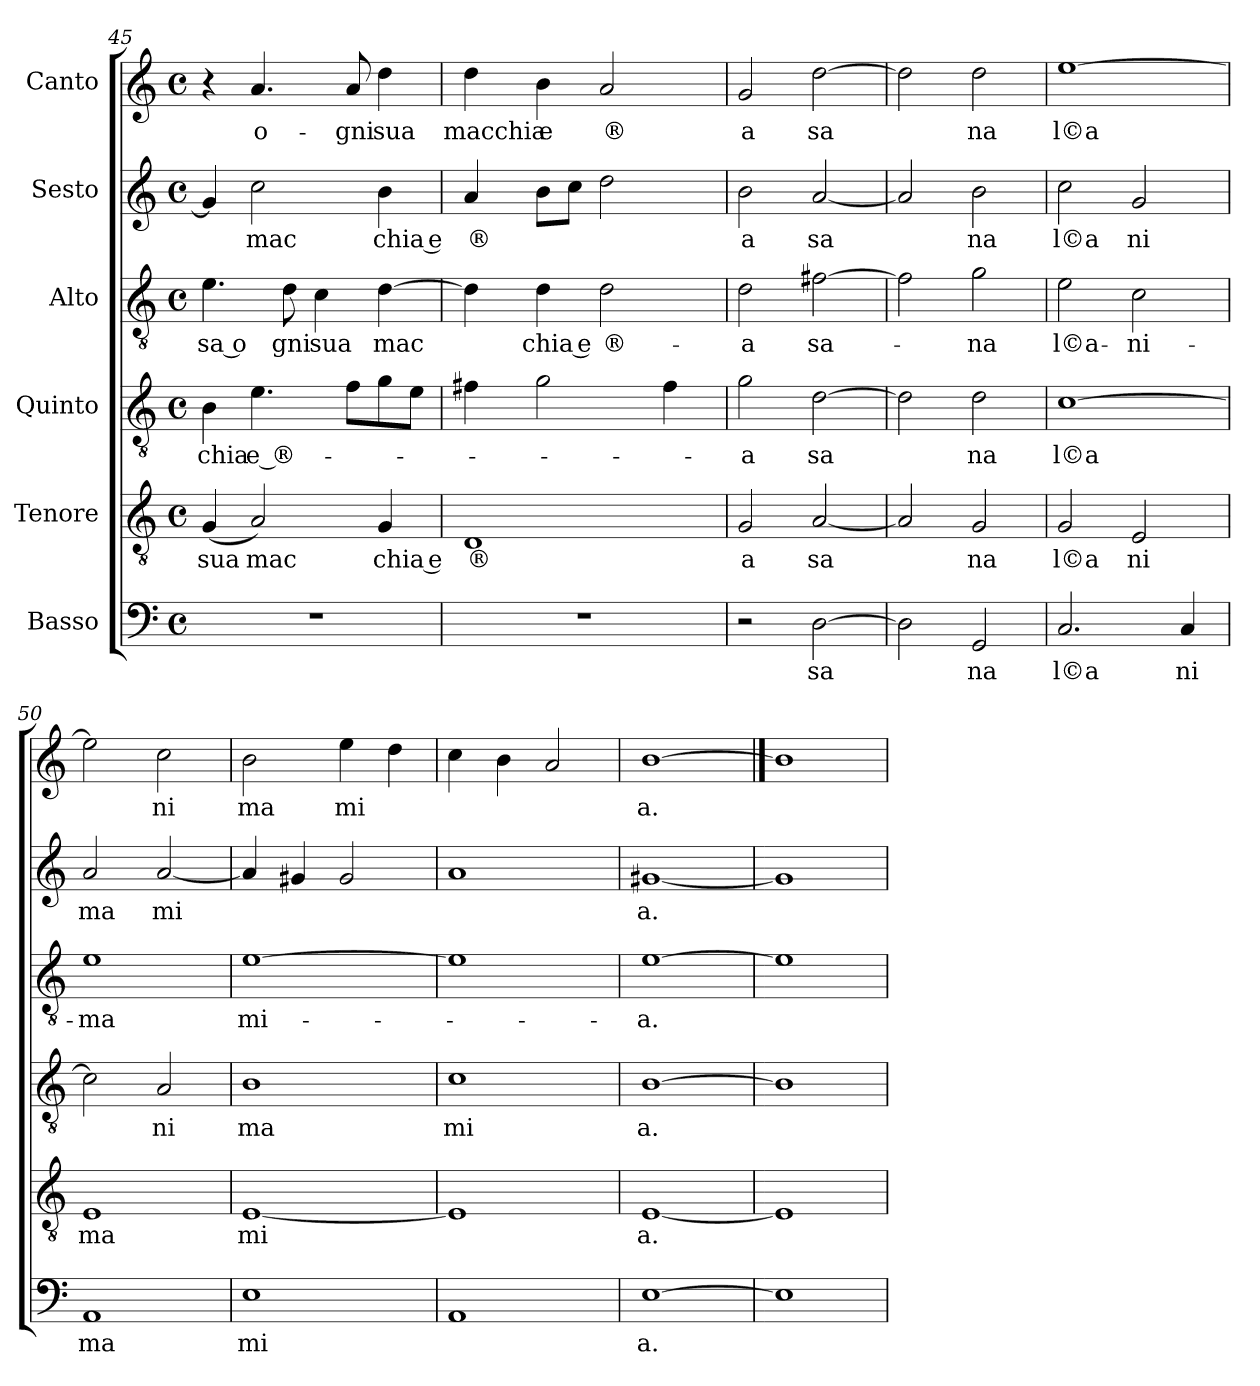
**kern	**text	**kern	**text	**kern	**text	**kern	**text	**kern	**text	**kern	**text
*part6	*part6	*part5	*part5	*part4	*part4	*part3	*part3	*part2	*part2	*part1	*part1
*staff6	*staff6	*staff5	*staff5	*staff4	*staff4	*staff3	*staff3	*staff2	*staff2	*staff1	*staff1
*I"Basso	*	*I"Tenore	*	*I"Quinto	*	*I"Alto	*	*I"Sesto	*	*I"Canto	*
*clefF4	*	*clefGv2	*	*clefGv2	*	*clefGv2	*	*clefG2	*	*clefG2	*
*M4/4	*	*M4/4	*	*M4/4	*	*M4/4	*	*M4/4	*	*M4/4	*
*met(c)	*	*met(c)	*	*met(c)	*	*met(c)	*	*met(c)	*	*met(c)	*
=45	=45	=45	=45	=45	=45	=45	=45	=45	=45	=45	=45
!	!	!	!LO:LY:b:cj	!	!LO:LY:b:cj	!	!LO:LY:b:rj	!	!	!	!
1r	.	(>4G/	sua	4B\	-chia	4.e\	sa o	4g/]	.	4r	.
!	!	!	!LO:LY:b:cj	!	!LO:LY:b:rj	!	!	!	!LO:LY:b:cj	!	!LO:LY:b:cj
.	.	2A/)	mac	4.e\	e ®-	.	.	2cc\	mac	4.a/	o-
!	!	!	!	!	!	!	!LO:LY:b:cj	!	!	!	!
.	.	.	.	.	.	8d\	gni	.	.	.	.
!	!	!	!	!	!	!	!LO:LY:b:cj	!	!	!	!
.	.	.	.	.	.	4c\	sua	.	.	.	.
!	!	!	!	!	!	!	!	!	!	!	!LO:LY:b:cj
.	.	.	.	8f\L	.	.	.	.	.	8a/	-gni
!	!	!	!LO:LY:b:cj	!	!	!	!LO:LY:b	!	!LO:LY:b:cj	!	!LO:LY:b:cj
.	.	4G/	chia e	8g\	.	[>4d\	mac	4b\	chia e	4dd\	sua
.	.	.	.	8e\J	.	.	.	.	.	.	.
!!LO:LB:g=z
=46	=46	=46	=46	=46	=46	=46	=46	=46	=46	=46	=46
!	!	!	!LO:LY:b:cj	!	!	!	!	!	!LO:LY:b:cj	!	!LO:LY:b
*	*	*	*	*^	*	*	*	*	*	*	*
1r	.	1D	®	4f#X\	8ryy	.	4d\]	.	4a/	®	4dd\	macchia
.	.	.	.	.	32ryy	.	.	.	.	.	.	.
.	.	.	.	.	2ryy	.	.	.	.	.	.	.
!	!	!	!	!	!	!	!	!LO:LY:b:cj	!	!	!	!LO:LY:b
.	.	.	.	2g\	.	.	4d\	chia e	8b\L	.	(<4b\	e
.	.	.	.	.	.	.	.	.	8cc\J)	.	.	.
!	!	!	!	!	!	!	!	!LO:LY:b:cj	!	!	!	!LO:LY:b:cj
.	.	.	.	.	.	.	(2d\	®-	2dd\	.	2a/	®
.	.	.	.	.	4ryy	.	.	.	.	.	.	.
.	.	.	.	4f#\	.	.	.	.	.	.	.	.
.	.	.	.	.	16.ryy	.	.	.	.	.	.	.
=47	=47	=47	=47	=47	=47	=47	=47	=47	=47	=47	=47	=47
!	!	!	!LO:LY:b:cj	!	!	!LO:LY:b:cj	!	!LO:LY:b:cj	!	!LO:LY:b:cj	!	!LO:LY:b:cj
*	*	*	*	*v	*v	*	*	*	*	*	*	*
2r	.	2G/	a	2g\	-a	2d\	-a	2b\	a	2g/	a
!	!LO:LY:b:cj	!	!LO:LY:b:cj	!	!LO:LY:b:cj	!	!LO:LY:b:cj	!	!LO:LY:b:cj	!	!LO:LY:b:cj
[>2D\	sa	[<2A/	sa	[>2d\	sa	[>2f#X\	sa-	[<2a/	sa	[>2dd\	sa
=48	=48	=48	=48	=48	=48	=48	=48	=48	=48	=48	=48
2D\]	.	2A/]	.	2d\]	.	2f#\]	.	2a/]	.	2dd\]	.
!	!LO:LY:b:cj	!	!LO:LY:b:cj	!	!LO:LY:b:cj	!	!LO:LY:b:cj	!	!LO:LY:b:cj	!	!LO:LY:b:cj
2GG/	na	2G/	na	2d\	na	2g\	-na	2b\	na	2dd\	na
=49	=49	=49	=49	=49	=49	=49	=49	=49	=49	=49	=49
!	!LO:LY:b:cj	!	!LO:LY:b:cj	!	!LO:LY:b:cj	!	!LO:LY:b:cj	!	!LO:LY:b:cj	!	!LO:LY:b:cj
2.C/	l©a	2G/	l©a	[>1c	l©a	2e\	l©a-	2cc\	l©a	[>1ee	l©a
!	!	!	!LO:LY:b:cj	!	!	!	!LO:LY:b:cj	!	!LO:LY:b:cj	!	!
.	.	2E/	ni	.	.	2c\	-ni-	2g/	ni	.	.
!	!LO:LY:b:cj	!	!	!	!	!	!	!	!	!	!
4C/	ni	.	.	.	.	.	.	.	.	.	.
=50	=50	=50	=50	=50	=50	=50	=50	=50	=50	=50	=50
!	!LO:LY:b:cj	!	!LO:LY:b:cj	!	!	!	!LO:LY:b:cj	!	!LO:LY:b:cj	!	!
1AA	ma	1E	ma	2c\]	.	1e	-ma	2a/	ma	2ee\]	.
!	!	!	!	!	!LO:LY:b:cj	!	!	!	!LO:LY:b	!	!LO:LY:b:cj
.	.	.	.	2A/	ni	.	.	[<2a/	mi	2cc\	ni
=51	=51	=51	=51	=51	=51	=51	=51	=51	=51	=51	=51
!	!LO:LY:b:cj	!	!LO:LY:b:cj	!	!LO:LY:b:cj	!	!LO:LY:b:cj	!	!	!	!LO:LY:b:cj
1E	mi	[<1E	mi	1B	ma	[>1e	mi-	4a/]	.	2b\	ma
.	.	.	.	.	.	.	.	4g#X/	.	.	.
!	!	!	!	!	!	!	!	!	!	!	!LO:LY:b
.	.	.	.	.	.	.	.	2g#/	.	4ee\	mi
.	.	.	.	.	.	.	.	.	.	4dd\	.
=52	=52	=52	=52	=52	=52	=52	=52	=52	=52	=52	=52
!	!	!	!	!	!LO:LY:b:cj	!	!	!	!	!	!
1AA	.	1E]	.	1c	mi	1e]	.	1a	.	4cc\	.
.	.	.	.	.	.	.	.	.	.	4b\	.
.	.	.	.	.	.	.	.	.	.	2a/	.
=53	=53	=53	=53	=53	=53	=53	=53	=53	=53	=53	=53
!	!LO:LY:b:cj	!	!LO:LY:b:cj	!	!LO:LY:b:cj	!	!LO:LY:b:cj	!	!LO:LY:b:cj	!	!LO:LY:b:cj
[1E	a.	[1E	a.	[1B	a.	[1e	-a.	[1g#X	a.	[1b	a.
=54	==54	=54	==54	=54	==54	=54	==54	=54	==54	==54	==54
1E]	.	1E]	.	1B]	.	1e]	.	1g#]	.	1b]	.
=	=	=	=	=	=	=	=	=	=	=	=
*-	*-	*-	*-	*-	*-	*-	*-	*-	*-	*-	*-
